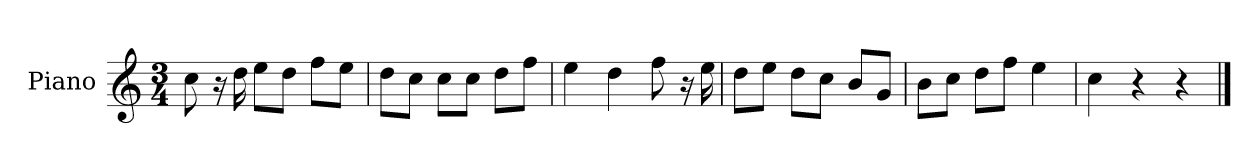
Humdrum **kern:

**kern
*part1
*staff1
*I"Piano
*I'P-no
*clefG2
*k[]
*M3/4
*MM91
=1
8cc\
16r
16dd\
8ee\L
8dd\J
8ff\L
8ee\J
=2
8dd\L
8cc\J
8cc\L
8cc\J
8dd\L
8ff\J
=3
4ee\
4dd\
8ff\
16r
16ee\
=4
8dd\L
8ee\J
8dd\L
8cc\J
8b/L
8g/J
=5
8b\L
8cc\J
8dd\L
8ff\J
4ee\
=6
4cc\
4r
4r
==
*-
